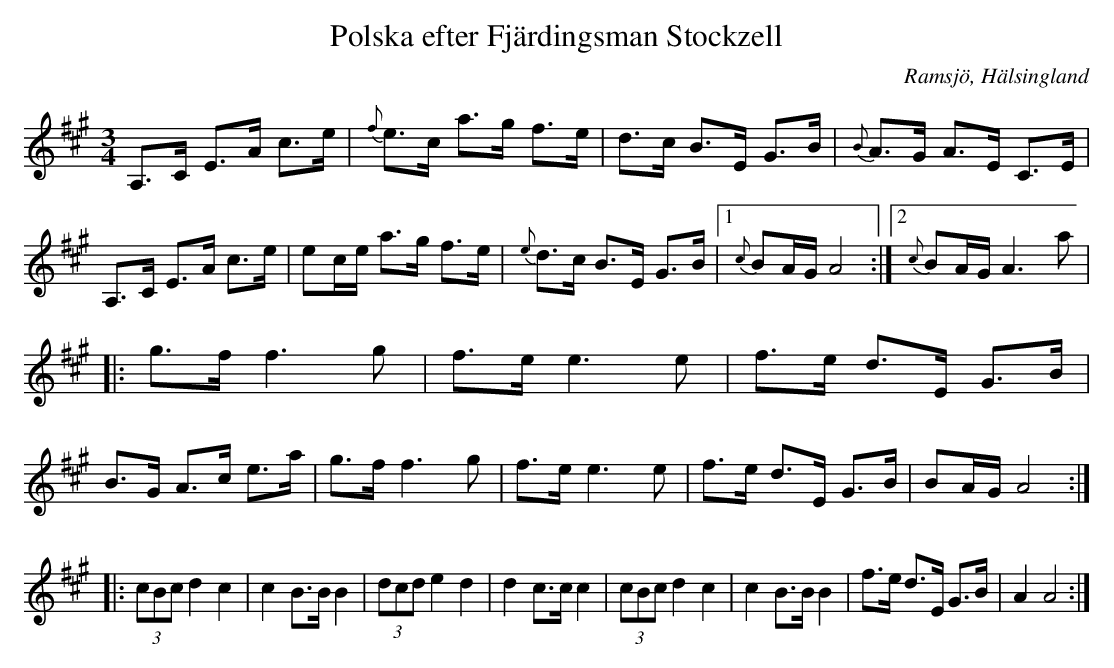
X:1
T: Polska efter Fjärdingsman Stockzell
O: Ramsjö, Hälsingland
M:3/4
L:1/8
K:A
A,>C E>A c>e|{f}e>c a>g f>e| d>c B>E G>B |{B}A>G A>E C>E|A,>C E>A c>e|ec/e/ a>g f>e| {e}d>c B>E G>B |1 {c}BA/G/ A4:|2{c}BA/G/ A2>a2|
|:g>f f2>g2|f>e e2>e2|f>e d>E G>B|B>G A>c e>a|g>f f2>g2|f>e e2>e2|f>e d>E G>B|BA/G/ A4 :|
|:(3cBc d2 c2|c2 B>B B2|(3dcd e2 d2|d2 c>c c2|(3cBc d2 c2|c2 B>B B2|f>e d>E G>B|A2 A4:|
